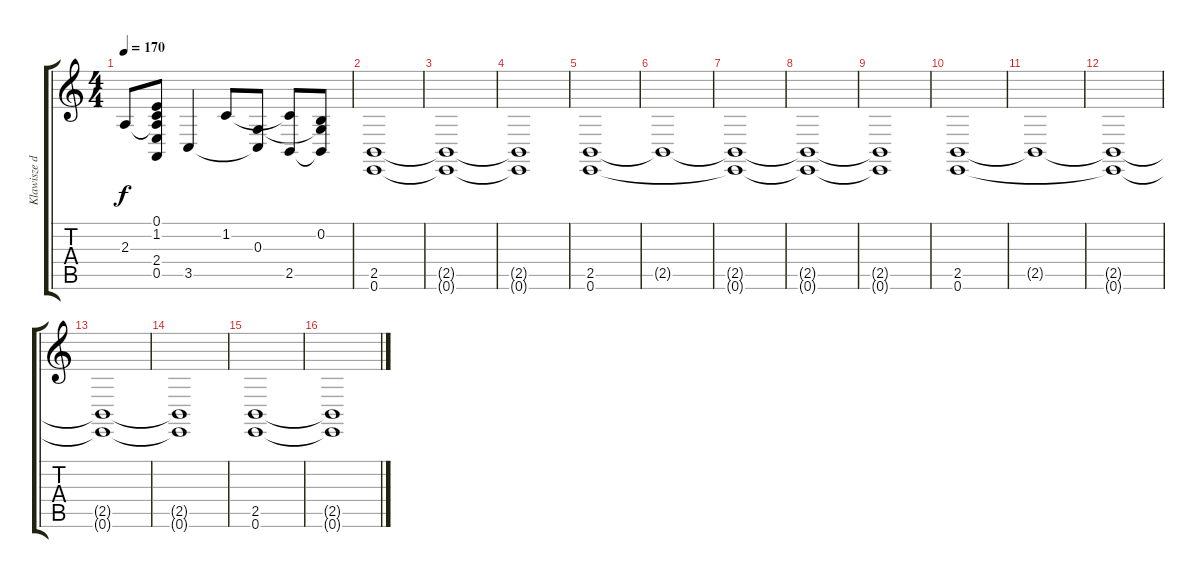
\track ("Klawisze doubled" "Klawisze d") {instrument seashore}
\staff {score tabs}
\tuning (E4 B3 G3 D3 A2 E2) {hide}
\ts (4 4)
\tempo 170
\clef g2
\ks c
2.3{t}.8{dy f} (0.1{t} 1.2{t} 2.3{t} 2.4{t} 0.5{t}).8 3.5.4{instrument seashore} 1.2.8 (0.3 3.5{t}).8 (1.2{t} 2.5).8 (0.2 0.3{t} 2.5{t}).8 |
(2.5 0.6).1 |
(2.5{t} 0.6{t}).1 |
(2.5{t} 0.6{t}).1 |
(2.5 0.6).1 |
2.5{t}.1 |
(2.5{t} 0.6{t}).1 |
(2.5{t} 0.6{t}).1 |
(2.5{t} 0.6{t}).1 |
(2.5 0.6).1 |
2.5{t}.1 |
(2.5{t} 0.6{t}).1 |
(2.5{t} 0.6{t}).1 |
(2.5{t} 0.6{t}).1 |
(2.5 0.6).1 |
(2.5{t} 0.6{t}).1
